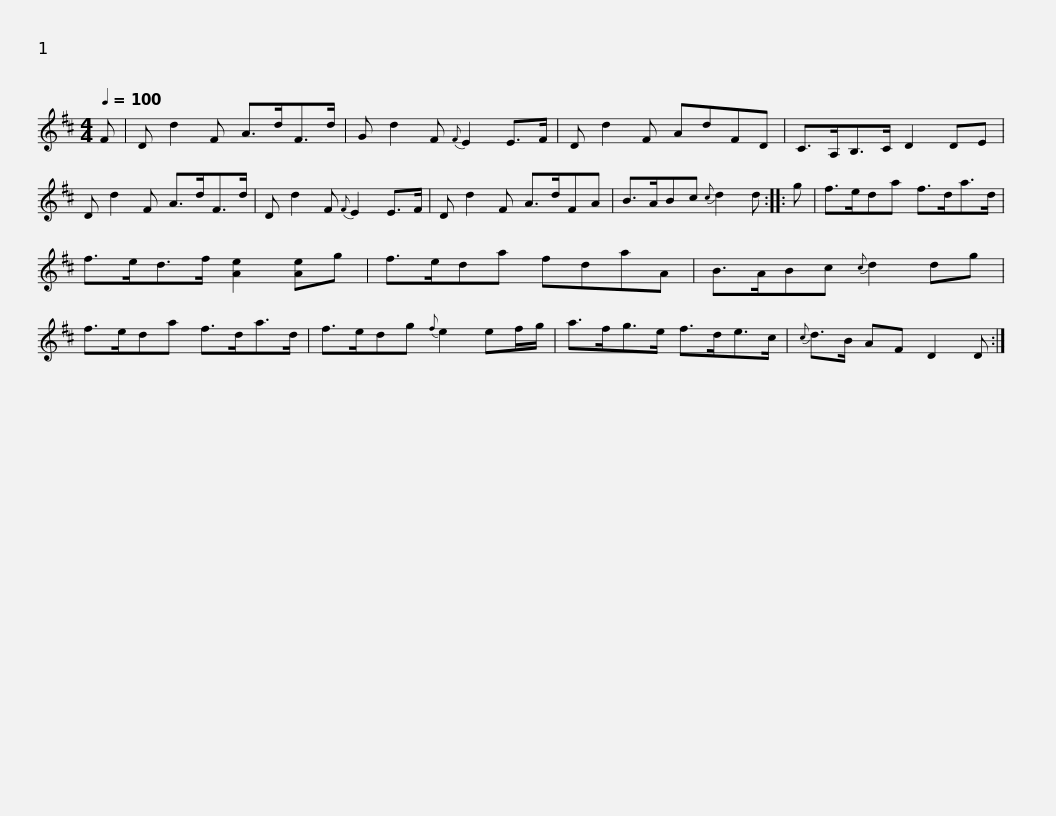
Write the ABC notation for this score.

X:1
L:1/8
Q:1/4=100
M:4/4
I:linebreak $
K:D
V:1 treble
V:1
 F | D d2 F A>dF>d | G d2 F{F} E2 E>F | D d2 F AdFD | C>A,B,>C D2 DE |$ %5
 D d2 F A>dF>d | D d2 F{F} E2 E>F | D d2 F A>dFA | B>ABc{c} d2 d :: g |$ %10
 f>eda f>da>d | f>ed>f [Ae]2 [Ae]g | f>eda fdaA | B>ABc{c} d2 dg | f>eda f>da>d |$ %15
 f>edg{f} e2 ef/g/ | a>fg>e f>de>c |{c} d>B AF D2 D :| %18
